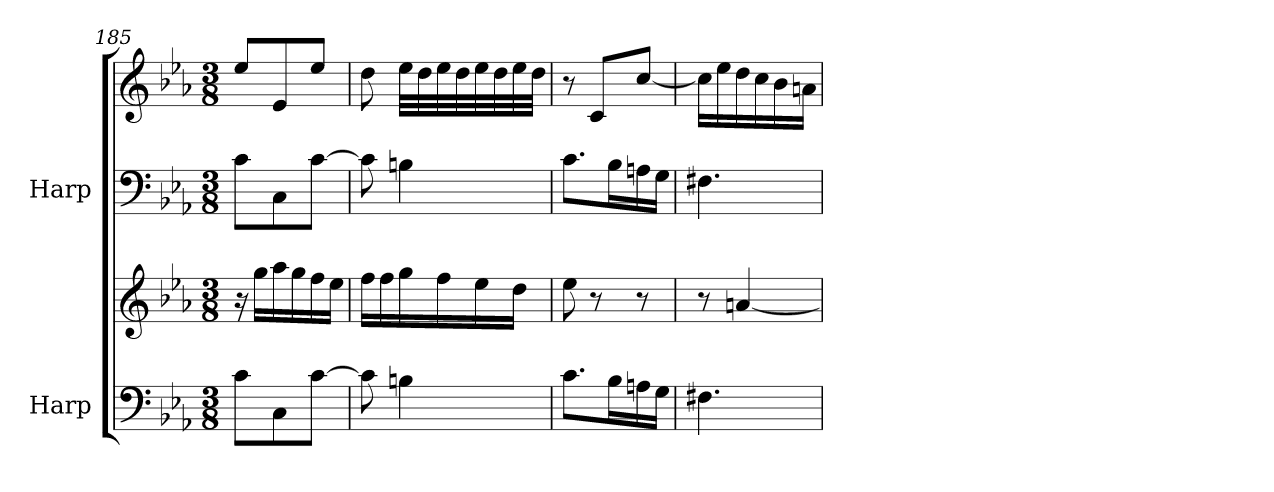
**kern	**kern	**kern	**kern
*part2	*part2	*part1	*part1
*staff4	*staff3	*staff2	*staff1
*I"Harp	*	*I"Harp	*
*I'Hp	*	*I'Hp	*
*clefF4	*clefG2	*clefF4	*clefG2
*k[b-e-a-]	*k[b-e-a-]	*k[b-e-a-]	*k[b-e-a-]
*M3/8	*M3/8	*M3/8	*M3/8
=185	=185	=185	=185
8c\L	16r	8c\L	8ee-/L
.	16gg\LL	.	.
8C\	16aa-\	8C\	8e-/
.	16gg\	.	.
[8c\J	16ff\	[8c\J	8ee-/J
.	16ee-\JJ	.	.
=186	=186	=186	=186
8c\]	16ff\LL	8c\]	8dd\
.	16ff\	.	.
4Bn\	16gg\	4Bn\	32ee-\LLL
.	.	.	32dd\
.	16ff\	.	32ee-\
.	.	.	32dd\
.	16ee-\	.	32ee-\
.	.	.	32dd\
.	16dd\JJ	.	32ee-\
.	.	.	32dd\JJJ
=187	=187	=187	=187
8.c\L	8ee-\	8.c\L	8r
.	8r	.	8c/L
16B-\L	.	16B-\L	.
16An\	8r	16An\	[8cc/J
16G\JJ	.	16G\JJ	.
=188	=188	=188	=188
4.F#X\	8r	4.F#X\	16cc\LL]
.	.	.	16ee-\
.	[4an/	.	16dd\
.	.	.	16cc\
.	.	.	16b-\
.	.	.	16an\JJ
=	=	=	=
*-	*-	*-	*-
